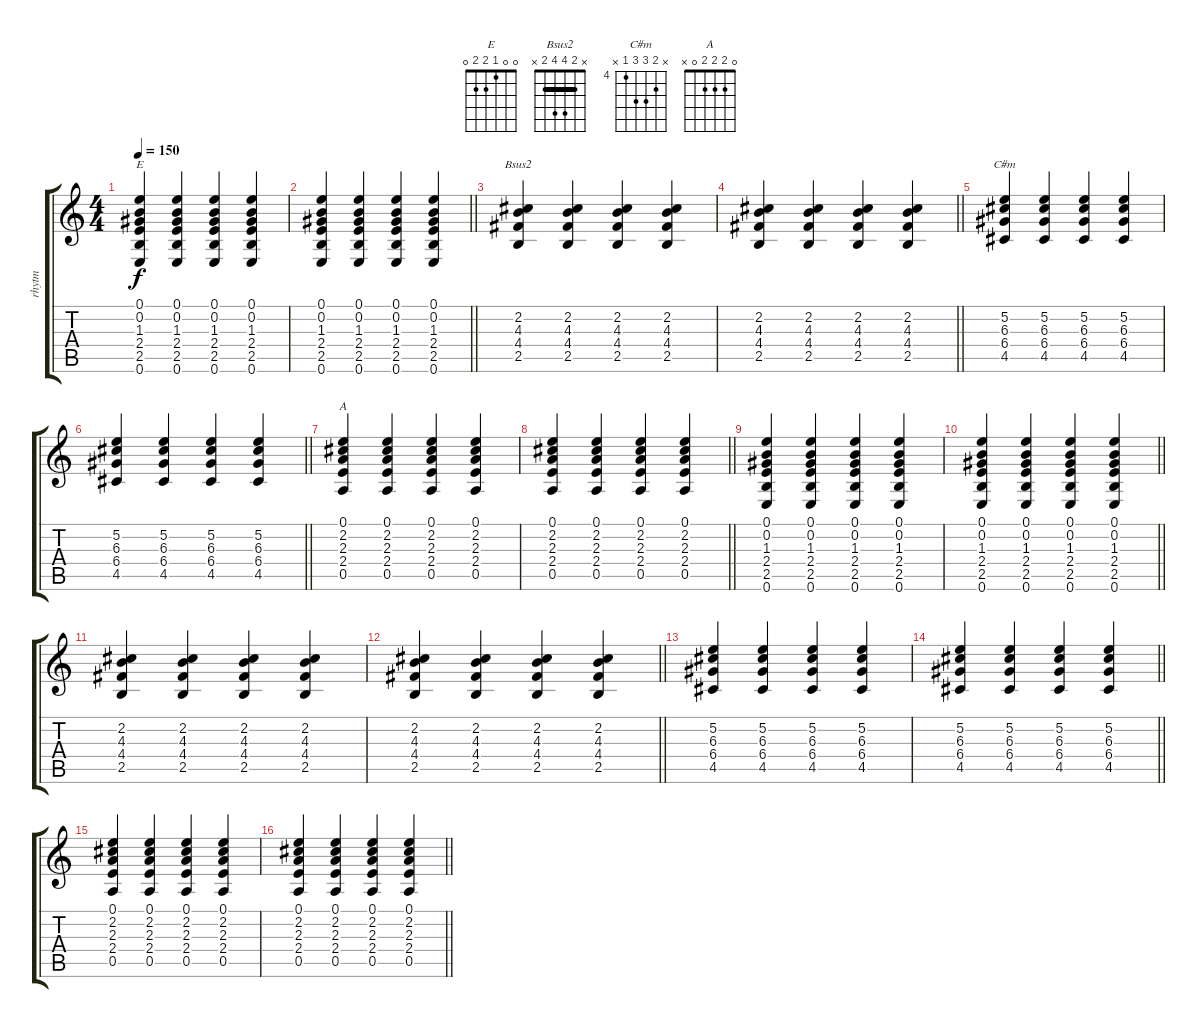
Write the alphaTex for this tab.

\track ("rhytm" "rhytm") {instrument distortionguitar}
\staff {score tabs}
\tuning (E4 B3 G3 D3 A2 E2) {hide}
\chord ("E" 0 0 1 2 2 0)
\chord ("Bsus2" x 2 4 4 2 x) {barre 2}
\chord ("C#m" x 5 6 6 4 x) {firstfret 4}
\chord ("A" 0 2 2 2 0 x)
\ts (4 4)
\tempo 150
\clef g2
\ks c
(0.1 0.2 1.3 2.4 2.5 0.6).4{ch "E" dy f} (0.1 0.2 1.3 2.4 2.5 0.6).4 (0.1 0.2 1.3 2.4 2.5 0.6).4 (0.1 0.2 1.3 2.4 2.5 0.6).4 |
\barLineRight lightlight
(0.1 0.2 1.3 2.4 2.5 0.6).4 (0.1 0.2 1.3 2.4 2.5 0.6).4 (0.1 0.2 1.3 2.4 2.5 0.6).4 (0.1 0.2 1.3 2.4 2.5 0.6).4 |
(2.2 4.3 4.4 2.5).4{ch "Bsus2"} (2.2 4.3 4.4 2.5).4 (2.2 4.3 4.4 2.5).4 (2.2 4.3 4.4 2.5).4 |
\barLineRight lightlight
(2.2 4.3 4.4 2.5).4 (2.2 4.3 4.4 2.5).4 (2.2 4.3 4.4 2.5).4 (2.2 4.3 4.4 2.5).4 |
(5.2 6.3 6.4 4.5).4{ch "C#m"} (5.2 6.3 6.4 4.5).4 (5.2 6.3 6.4 4.5).4 (5.2 6.3 6.4 4.5).4 |
\barLineRight lightlight
(5.2 6.3 6.4 4.5).4 (5.2 6.3 6.4 4.5).4 (5.2 6.3 6.4 4.5).4 (5.2 6.3 6.4 4.5).4 |
(0.1 2.2 2.3 2.4 0.5).4{ch "A"} (0.1 2.2 2.3 2.4 0.5).4 (0.1 2.2 2.3 2.4 0.5).4 (0.1 2.2 2.3 2.4 0.5).4 |
\barLineRight lightlight
(0.1 2.2 2.3 2.4 0.5).4 (0.1 2.2 2.3 2.4 0.5).4 (0.1 2.2 2.3 2.4 0.5).4 (0.1 2.2 2.3 2.4 0.5).4 |
(0.1 0.2 1.3 2.4 2.5 0.6).4 (0.1 0.2 1.3 2.4 2.5 0.6).4 (0.1 0.2 1.3 2.4 2.5 0.6).4 (0.1 0.2 1.3 2.4 2.5 0.6).4 |
\barLineRight lightlight
(0.1 0.2 1.3 2.4 2.5 0.6).4 (0.1 0.2 1.3 2.4 2.5 0.6).4 (0.1 0.2 1.3 2.4 2.5 0.6).4 (0.1 0.2 1.3 2.4 2.5 0.6).4 |
(2.2 4.3 4.4 2.5).4 (2.2 4.3 4.4 2.5).4 (2.2 4.3 4.4 2.5).4 (2.2 4.3 4.4 2.5).4 |
\barLineRight lightlight
(2.2 4.3 4.4 2.5).4 (2.2 4.3 4.4 2.5).4 (2.2 4.3 4.4 2.5).4 (2.2 4.3 4.4 2.5).4 |
(5.2 6.3 6.4 4.5).4 (5.2 6.3 6.4 4.5).4 (5.2 6.3 6.4 4.5).4 (5.2 6.3 6.4 4.5).4 |
\barLineRight lightlight
(5.2 6.3 6.4 4.5).4 (5.2 6.3 6.4 4.5).4 (5.2 6.3 6.4 4.5).4 (5.2 6.3 6.4 4.5).4 |
(0.1 2.2 2.3 2.4 0.5).4 (0.1 2.2 2.3 2.4 0.5).4 (0.1 2.2 2.3 2.4 0.5).4 (0.1 2.2 2.3 2.4 0.5).4 |
\barLineRight lightlight
(0.1 2.2 2.3 2.4 0.5).4 (0.1 2.2 2.3 2.4 0.5).4 (0.1 2.2 2.3 2.4 0.5).4 (0.1 2.2 2.3 2.4 0.5).4
